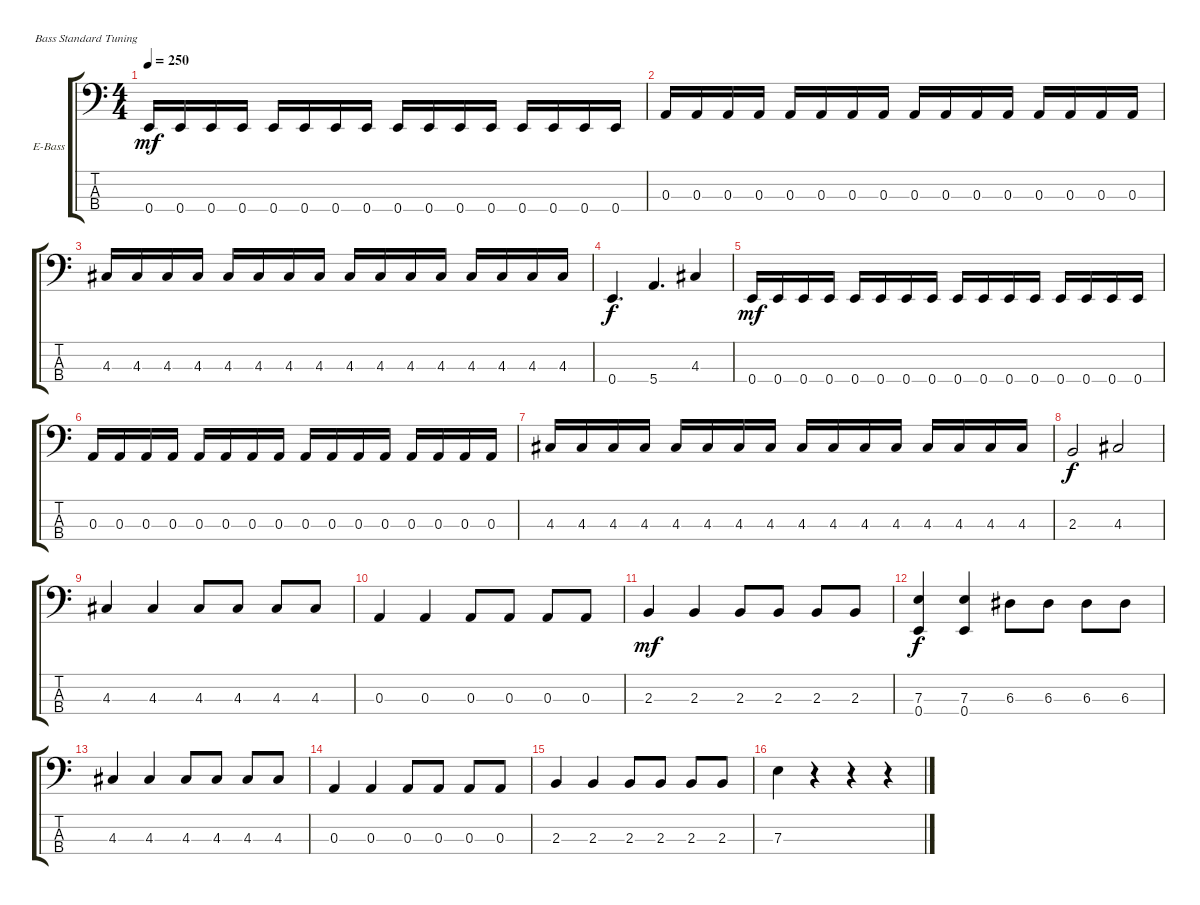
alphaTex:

\defaultSystemsLayout 4
\bracketExtendMode groupsimilarinstruments
\firstSystemTrackNameOrientation horizontal
\otherSystemsTrackNameOrientation horizontal
\track ("Бася" "E-Bass") {instrument electricbassfinger}
\staff {score tabs}
\tuning (G2 D2 A1 E1)
\ts (4 4)
\tempo 250
\clef f4
\ks c
0.4.16{dy mf} 0.4.16 0.4.16 0.4.16 0.4.16 0.4.16 0.4.16 0.4.16 0.4.16 0.4.16 0.4.16 0.4.16 0.4.16 0.4.16 0.4.16 0.4.16 |
0.3.16 0.3.16 0.3.16 0.3.16 0.3.16 0.3.16 0.3.16 0.3.16 0.3.16 0.3.16 0.3.16 0.3.16 0.3.16 0.3.16 0.3.16 0.3.16 |
4.3.16 4.3.16 4.3.16 4.3.16 4.3.16 4.3.16 4.3.16 4.3.16 4.3.16 4.3.16 4.3.16 4.3.16 4.3.16 4.3.16 4.3.16 4.3.16 |
0.4.4{d dy f} 5.4.4{d} 4.3.4 |
0.4.16{dy mf} 0.4.16 0.4.16 0.4.16 0.4.16 0.4.16 0.4.16 0.4.16 0.4.16 0.4.16 0.4.16 0.4.16 0.4.16 0.4.16 0.4.16 0.4.16 |
0.3.16 0.3.16 0.3.16 0.3.16 0.3.16 0.3.16 0.3.16 0.3.16 0.3.16 0.3.16 0.3.16 0.3.16 0.3.16 0.3.16 0.3.16 0.3.16 |
4.3.16 4.3.16 4.3.16 4.3.16 4.3.16 4.3.16 4.3.16 4.3.16 4.3.16 4.3.16 4.3.16 4.3.16 4.3.16 4.3.16 4.3.16 4.3.16 |
2.3.2{dy f} 4.3.2 |
4.3.4 4.3.4 4.3.8 4.3.8 4.3.8 4.3.8 |
0.3.4 0.3.4 0.3.8 0.3.8 0.3.8 0.3.8 |
2.3.4{dy mf} 2.3.4 2.3.8 2.3.8 2.3.8 2.3.8 |
(0.4 7.3).4{dy f} (0.4 7.3).4 6.3.8 6.3.8 6.3.8 6.3.8 |
4.3.4 4.3.4 4.3.8 4.3.8 4.3.8 4.3.8 |
0.3.4 0.3.4 0.3.8 0.3.8 0.3.8 0.3.8 |
2.3.4 2.3.4 2.3.8 2.3.8 2.3.8 2.3.8 |
7.3.4 r.4 r.4 r.4
